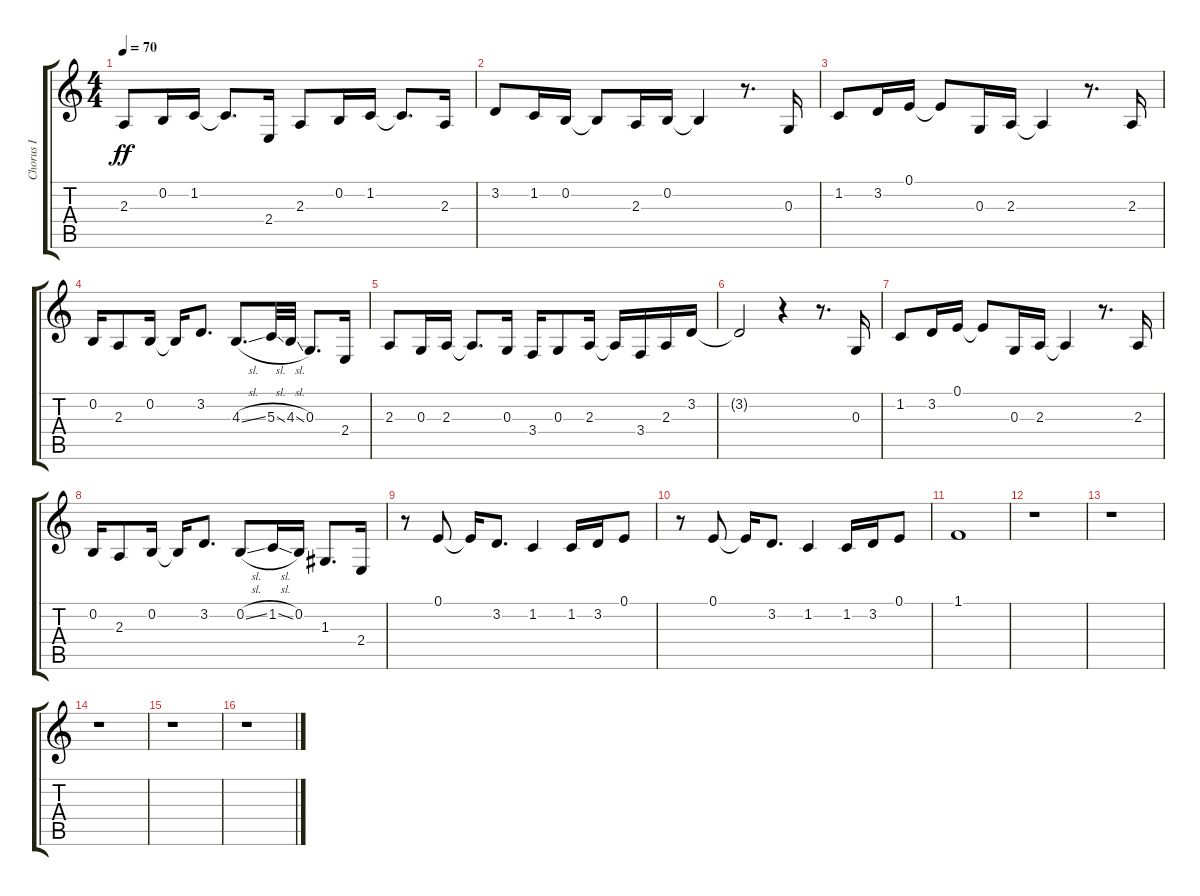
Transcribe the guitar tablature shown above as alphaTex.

\track ("Chorus I" "Chorus I") {instrument voiceoohs}
\staff {score tabs}
\tuning (E4 B3 G3 D3 A2 E2) {hide}
\ts (4 4)
\tempo 70
\clef g2
\ks c
2.3.8{dy ff} 0.2.16 1.2.16 1.2{t}.8{d} 2.4.16 2.3.8 0.2.16 1.2.16 1.2{t}.8{d} 2.3.16 |
3.2.8 1.2.16 0.2.16 0.2{t}.8 2.3.16 0.2.16 0.2{t}.4 r.8{d} 0.3.16 |
1.2.8 3.2.16 0.1.16 0.1{t}.8 0.3.16 2.3.16 2.3{t}.4 r.8{d} 2.3.16 |
0.2.16 2.3.8 0.2.16 0.2{t}.16 3.2.8{d} 4.3{sl}.8{d} 5.3{sl}.32 4.3{sl}.32 0.3.8{d} 2.4.16 |
2.3.8 0.3.16 2.3.16 2.3{t}.8{d} 0.3.16 3.4.16 0.3.8 2.3.16 2.3{t}.16 3.4.16 2.3.16 3.2.16 |
3.2{t}.2 r.4 r.8{d} 0.3.16 |
1.2.8 3.2.16 0.1.16 0.1{t}.8 0.3.16 2.3.16 2.3{t}.4 r.8{d} 2.3.16 |
0.2.16 2.3.8 0.2.16 0.2{t}.16 3.2.8{d} 0.2{sl}.8 1.2{sl}.16 0.2.16 1.3.8{d} 2.4.16 |
r.8 0.1.8 0.1{t}.16 3.2.8{d} 1.2.4 1.2.16 3.2.16 0.1.8 |
r.8 0.1.8 0.1{t}.16 3.2.8{d} 1.2.4 1.2.16 3.2.16 0.1.8 |
1.1.1 |
r.1 |
r.1 |
r.1 |
r.1 |
r.1
